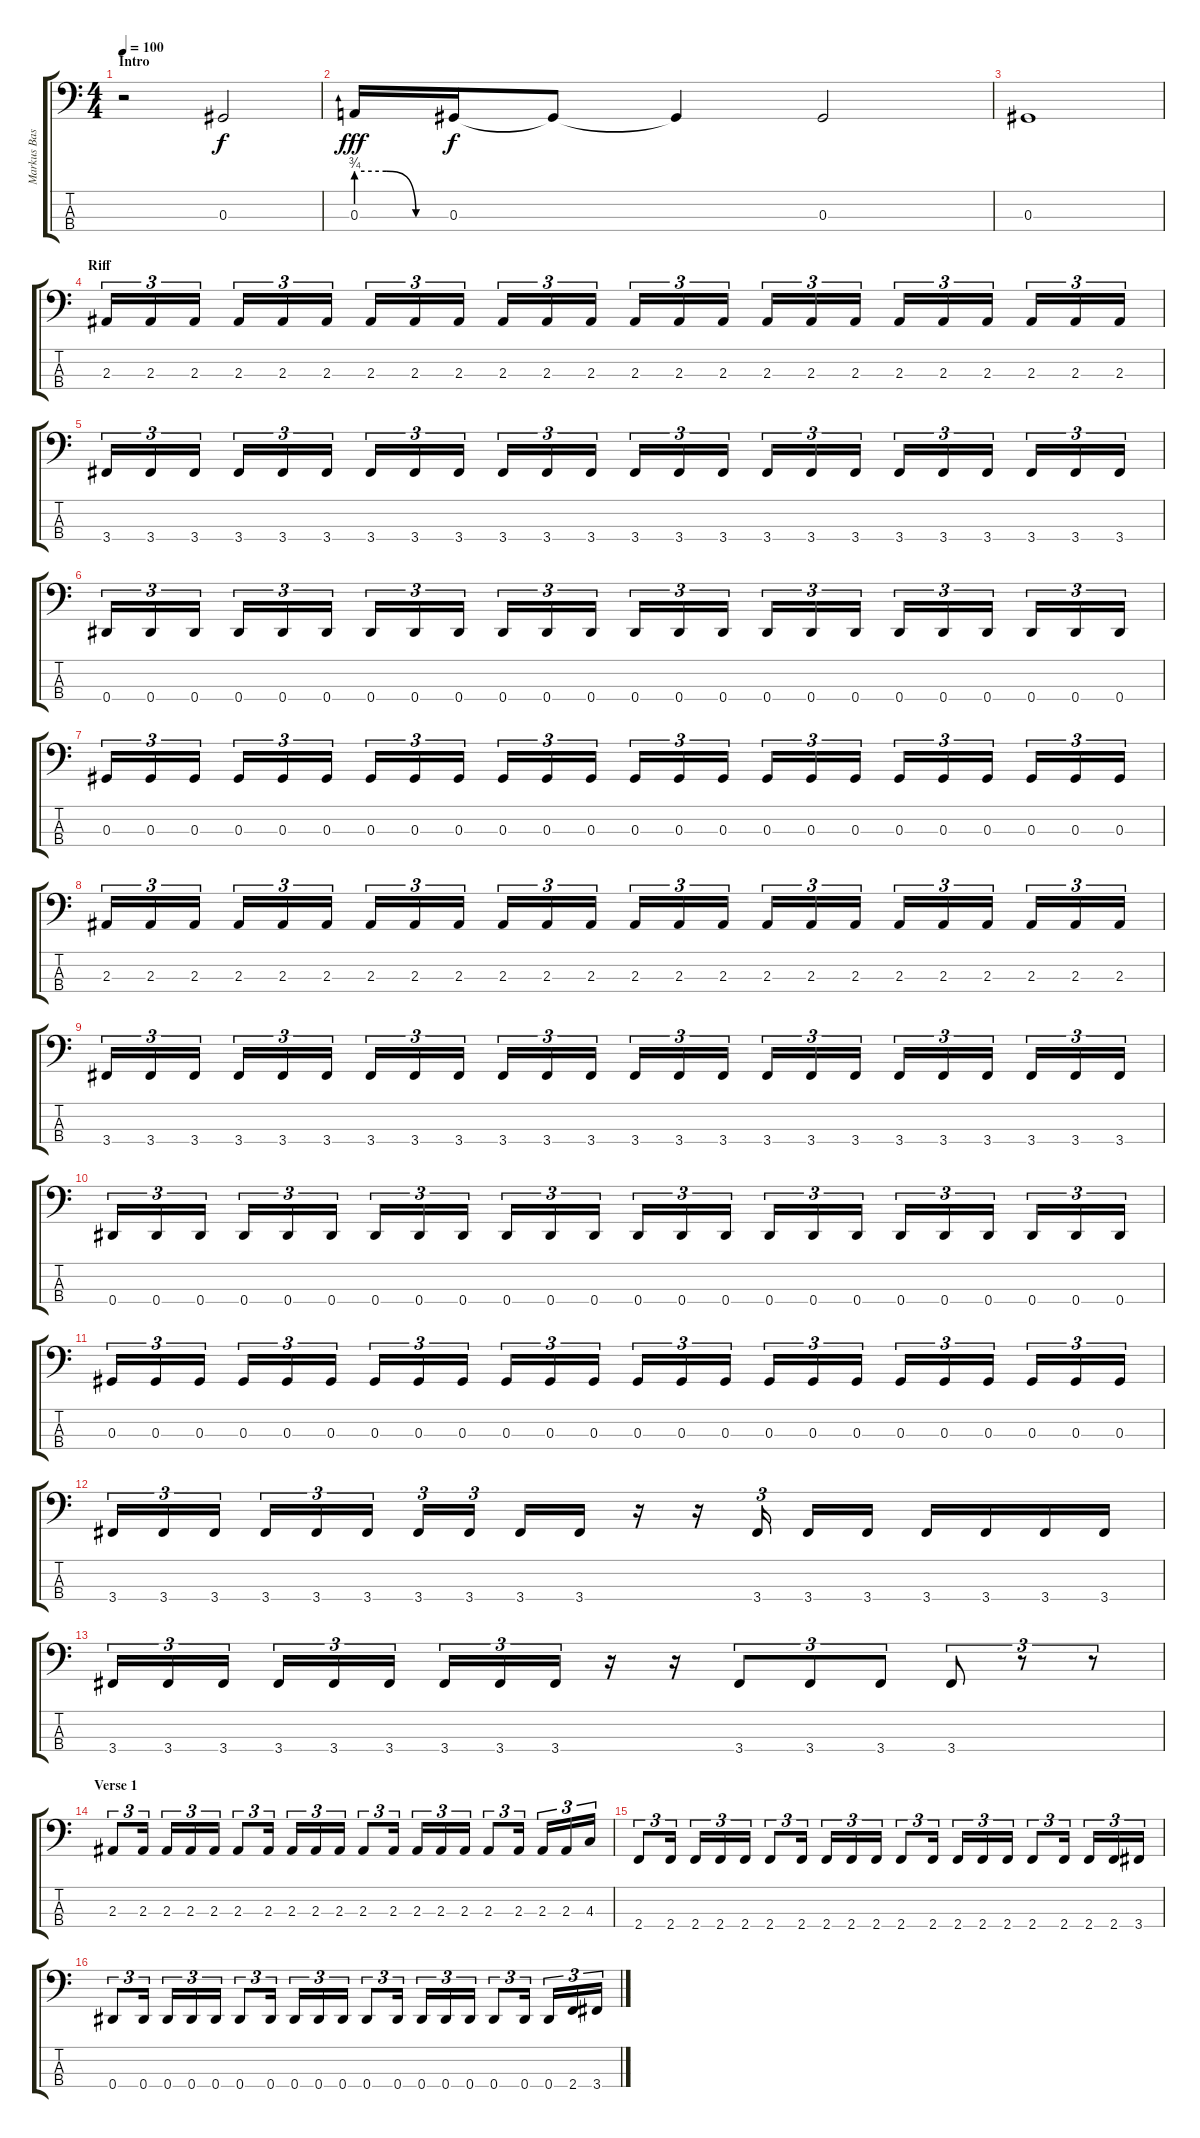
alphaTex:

\track ("Markus Bass" "Markus Bas") {instrument electricbassfinger}
\staff {score tabs}
\tuning (Gb2 Db2 Ab1 Eb1) {hide}
\ts (4 4)
\section ("" "Intro")
\tempo 100
\clef f4
\ks c
r.2{dy f instrument electricbassfinger} 0.3.2 |
0.3{be (custom 0 3 20 3 40 0 60 0)}.16{dy fff} 0.3.16{dy f} 0.3{t}.8 0.3{t}.4 0.3.2 |
0.3.1 |
\section ("" "Riff")
2.3.16{tu (3 2)} 2.3.16{tu (3 2)} 2.3.16{tu (3 2)} 2.3.16{tu (3 2)} 2.3.16{tu (3 2)} 2.3.16{tu (3 2)} 2.3.16{tu (3 2)} 2.3.16{tu (3 2)} 2.3.16{tu (3 2)} 2.3.16{tu (3 2)} 2.3.16{tu (3 2)} 2.3.16{tu (3 2)} 2.3.16{tu (3 2)} 2.3.16{tu (3 2)} 2.3.16{tu (3 2)} 2.3.16{tu (3 2)} 2.3.16{tu (3 2)} 2.3.16{tu (3 2)} 2.3.16{tu (3 2)} 2.3.16{tu (3 2)} 2.3.16{tu (3 2)} 2.3.16{tu (3 2)} 2.3.16{tu (3 2)} 2.3.16{tu (3 2)} |
3.4.16{tu (3 2)} 3.4.16{tu (3 2)} 3.4.16{tu (3 2)} 3.4.16{tu (3 2)} 3.4.16{tu (3 2)} 3.4.16{tu (3 2)} 3.4.16{tu (3 2)} 3.4.16{tu (3 2)} 3.4.16{tu (3 2)} 3.4.16{tu (3 2)} 3.4.16{tu (3 2)} 3.4.16{tu (3 2)} 3.4.16{tu (3 2)} 3.4.16{tu (3 2)} 3.4.16{tu (3 2)} 3.4.16{tu (3 2)} 3.4.16{tu (3 2)} 3.4.16{tu (3 2)} 3.4.16{tu (3 2)} 3.4.16{tu (3 2)} 3.4.16{tu (3 2)} 3.4.16{tu (3 2)} 3.4.16{tu (3 2)} 3.4.16{tu (3 2)} |
0.4.16{tu (3 2)} 0.4.16{tu (3 2)} 0.4.16{tu (3 2)} 0.4.16{tu (3 2)} 0.4.16{tu (3 2)} 0.4.16{tu (3 2)} 0.4.16{tu (3 2)} 0.4.16{tu (3 2)} 0.4.16{tu (3 2)} 0.4.16{tu (3 2)} 0.4.16{tu (3 2)} 0.4.16{tu (3 2)} 0.4.16{tu (3 2)} 0.4.16{tu (3 2)} 0.4.16{tu (3 2)} 0.4.16{tu (3 2)} 0.4.16{tu (3 2)} 0.4.16{tu (3 2)} 0.4.16{tu (3 2)} 0.4.16{tu (3 2)} 0.4.16{tu (3 2)} 0.4.16{tu (3 2)} 0.4.16{tu (3 2)} 0.4.16{tu (3 2)} |
0.3.16{tu (3 2)} 0.3.16{tu (3 2)} 0.3.16{tu (3 2)} 0.3.16{tu (3 2)} 0.3.16{tu (3 2)} 0.3.16{tu (3 2)} 0.3.16{tu (3 2)} 0.3.16{tu (3 2)} 0.3.16{tu (3 2)} 0.3.16{tu (3 2)} 0.3.16{tu (3 2)} 0.3.16{tu (3 2)} 0.3.16{tu (3 2)} 0.3.16{tu (3 2)} 0.3.16{tu (3 2)} 0.3.16{tu (3 2)} 0.3.16{tu (3 2)} 0.3.16{tu (3 2)} 0.3.16{tu (3 2)} 0.3.16{tu (3 2)} 0.3.16{tu (3 2)} 0.3.16{tu (3 2)} 0.3.16{tu (3 2)} 0.3.16{tu (3 2)} |
2.3.16{tu (3 2)} 2.3.16{tu (3 2)} 2.3.16{tu (3 2)} 2.3.16{tu (3 2)} 2.3.16{tu (3 2)} 2.3.16{tu (3 2)} 2.3.16{tu (3 2)} 2.3.16{tu (3 2)} 2.3.16{tu (3 2)} 2.3.16{tu (3 2)} 2.3.16{tu (3 2)} 2.3.16{tu (3 2)} 2.3.16{tu (3 2)} 2.3.16{tu (3 2)} 2.3.16{tu (3 2)} 2.3.16{tu (3 2)} 2.3.16{tu (3 2)} 2.3.16{tu (3 2)} 2.3.16{tu (3 2)} 2.3.16{tu (3 2)} 2.3.16{tu (3 2)} 2.3.16{tu (3 2)} 2.3.16{tu (3 2)} 2.3.16{tu (3 2)} |
3.4.16{tu (3 2)} 3.4.16{tu (3 2)} 3.4.16{tu (3 2)} 3.4.16{tu (3 2)} 3.4.16{tu (3 2)} 3.4.16{tu (3 2)} 3.4.16{tu (3 2)} 3.4.16{tu (3 2)} 3.4.16{tu (3 2)} 3.4.16{tu (3 2)} 3.4.16{tu (3 2)} 3.4.16{tu (3 2)} 3.4.16{tu (3 2)} 3.4.16{tu (3 2)} 3.4.16{tu (3 2)} 3.4.16{tu (3 2)} 3.4.16{tu (3 2)} 3.4.16{tu (3 2)} 3.4.16{tu (3 2)} 3.4.16{tu (3 2)} 3.4.16{tu (3 2)} 3.4.16{tu (3 2)} 3.4.16{tu (3 2)} 3.4.16{tu (3 2)} |
0.4.16{tu (3 2)} 0.4.16{tu (3 2)} 0.4.16{tu (3 2)} 0.4.16{tu (3 2)} 0.4.16{tu (3 2)} 0.4.16{tu (3 2)} 0.4.16{tu (3 2)} 0.4.16{tu (3 2)} 0.4.16{tu (3 2)} 0.4.16{tu (3 2)} 0.4.16{tu (3 2)} 0.4.16{tu (3 2)} 0.4.16{tu (3 2)} 0.4.16{tu (3 2)} 0.4.16{tu (3 2)} 0.4.16{tu (3 2)} 0.4.16{tu (3 2)} 0.4.16{tu (3 2)} 0.4.16{tu (3 2)} 0.4.16{tu (3 2)} 0.4.16{tu (3 2)} 0.4.16{tu (3 2)} 0.4.16{tu (3 2)} 0.4.16{tu (3 2)} |
0.3.16{tu (3 2)} 0.3.16{tu (3 2)} 0.3.16{tu (3 2)} 0.3.16{tu (3 2)} 0.3.16{tu (3 2)} 0.3.16{tu (3 2)} 0.3.16{tu (3 2)} 0.3.16{tu (3 2)} 0.3.16{tu (3 2)} 0.3.16{tu (3 2)} 0.3.16{tu (3 2)} 0.3.16{tu (3 2)} 0.3.16{tu (3 2)} 0.3.16{tu (3 2)} 0.3.16{tu (3 2)} 0.3.16{tu (3 2)} 0.3.16{tu (3 2)} 0.3.16{tu (3 2)} 0.3.16{tu (3 2)} 0.3.16{tu (3 2)} 0.3.16{tu (3 2)} 0.3.16{tu (3 2)} 0.3.16{tu (3 2)} 0.3.16{tu (3 2)} |
3.4.16{tu (3 2)} 3.4.16{tu (3 2)} 3.4.16{tu (3 2)} 3.4.16{tu (3 2)} 3.4.16{tu (3 2)} 3.4.16{tu (3 2)} 3.4.16{tu (3 2)} 3.4.16{tu (3 2)} 3.4.16 3.4.16 r.16 r.16 3.4.16{tu (3 2)} 3.4.16 3.4.16 3.4.16 3.4.16 3.4.16 3.4.16 |
3.4.16{tu (3 2)} 3.4.16{tu (3 2)} 3.4.16{tu (3 2)} 3.4.16{tu (3 2)} 3.4.16{tu (3 2)} 3.4.16{tu (3 2)} 3.4.16{tu (3 2)} 3.4.16{tu (3 2)} 3.4.16{tu (3 2)} r.16 r.16 3.4.8{tu (3 2)} 3.4.8{tu (3 2)} 3.4.8{tu (3 2)} 3.4.8{tu (3 2)} r.8{tu (3 2)} r.8{tu (3 2)} |
\section ("" "Verse 1")
2.3.8{tu (3 2)} 2.3.16{tu (3 2)} 2.3.16{tu (3 2)} 2.3.16{tu (3 2)} 2.3.16{tu (3 2)} 2.3.8{tu (3 2)} 2.3.16{tu (3 2)} 2.3.16{tu (3 2)} 2.3.16{tu (3 2)} 2.3.16{tu (3 2)} 2.3.8{tu (3 2)} 2.3.16{tu (3 2)} 2.3.16{tu (3 2)} 2.3.16{tu (3 2)} 2.3.16{tu (3 2)} 2.3.8{tu (3 2)} 2.3.16{tu (3 2)} 2.3.16{tu (3 2)} 2.3.16{tu (3 2)} 4.3.16{tu (3 2)} |
2.4.8{tu (3 2)} 2.4.16{tu (3 2)} 2.4.16{tu (3 2)} 2.4.16{tu (3 2)} 2.4.16{tu (3 2)} 2.4.8{tu (3 2)} 2.4.16{tu (3 2)} 2.4.16{tu (3 2)} 2.4.16{tu (3 2)} 2.4.16{tu (3 2)} 2.4.8{tu (3 2)} 2.4.16{tu (3 2)} 2.4.16{tu (3 2)} 2.4.16{tu (3 2)} 2.4.16{tu (3 2)} 2.4.8{tu (3 2)} 2.4.16{tu (3 2)} 2.4.16{tu (3 2)} 2.4.16{tu (3 2)} 3.4.16{tu (3 2)} |
0.4.8{tu (3 2)} 0.4.16{tu (3 2)} 0.4.16{tu (3 2)} 0.4.16{tu (3 2)} 0.4.16{tu (3 2)} 0.4.8{tu (3 2)} 0.4.16{tu (3 2)} 0.4.16{tu (3 2)} 0.4.16{tu (3 2)} 0.4.16{tu (3 2)} 0.4.8{tu (3 2)} 0.4.16{tu (3 2)} 0.4.16{tu (3 2)} 0.4.16{tu (3 2)} 0.4.16{tu (3 2)} 0.4.8{tu (3 2)} 0.4.16{tu (3 2)} 0.4.16{tu (3 2)} 2.4.16{tu (3 2)} 3.4.16{tu (3 2)}
